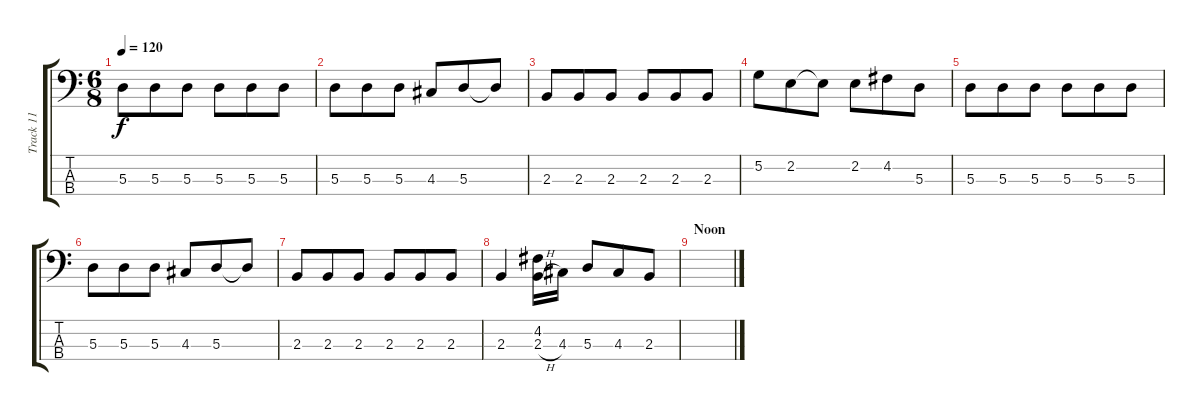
\track ("Track 11" "Track 11") {instrument electricbassfinger}
\staff {score tabs}
\tuning (G2 D2 A1 E1) {hide}
\ts (6 8)
\tempo 120
\clef f4
\ks c
5.3.8{dy f} 5.3.8 5.3.8 5.3.8 5.3.8 5.3.8 |
5.3.8 5.3.8 5.3.8 4.3.8 5.3.8 5.3{t}.8 |
2.3.8 2.3.8 2.3.8 2.3.8 2.3.8 2.3.8 |
5.2.8 2.2.8 2.2{t}.8 2.2.8 4.2.8 5.3.8 |
5.3.8 5.3.8 5.3.8 5.3.8 5.3.8 5.3.8 |
5.3.8 5.3.8 5.3.8 4.3.8 5.3.8 5.3{t}.8 |
2.3.8 2.3.8 2.3.8 2.3.8 2.3.8 2.3.8 |
2.3.4 (4.2 2.3{h}).16 4.3.16 5.3.8 4.3.8 2.3.8 |
\section ("" "Noon")
